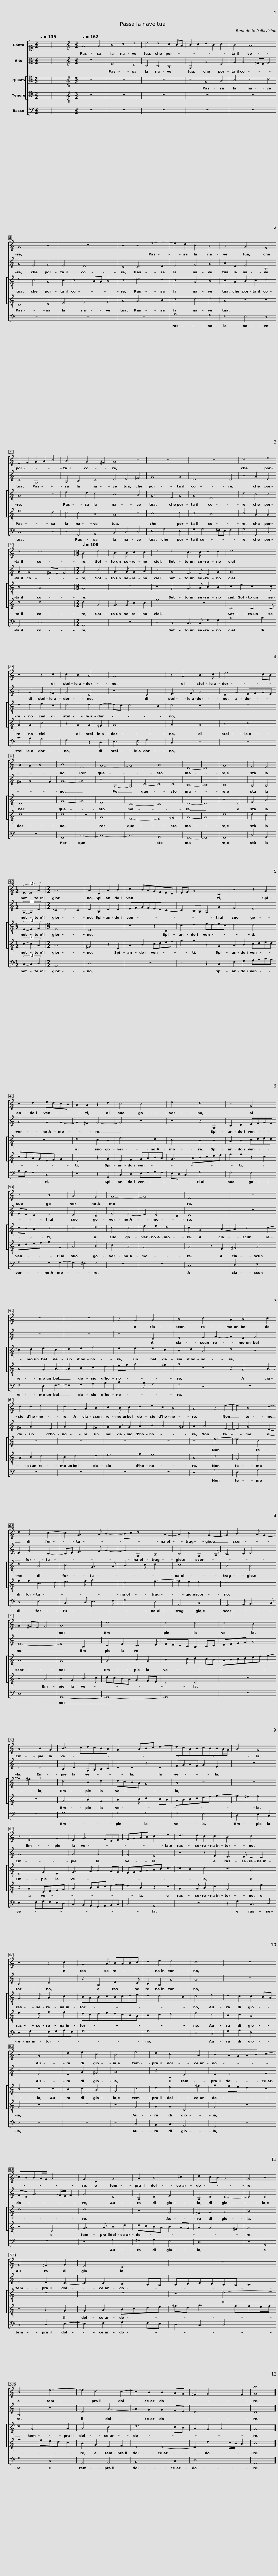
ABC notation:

X:1
%%score [ 1 2 [ 3 4 ] 5 ]
L:1/8
Q:1/4=135
M:2/2
I:linebreak $
K:C
V:1 alto1
V:2 alto
V:3 tenor
V:4 tenor
V:5 bass
V:1
 x8 | x8 |[M:3/2][K:treble][Q:1/4=162] G8 A4 | B4 c4 d4 | e4 d4 c2 BA | %5
 B2 c2 d2 B2 c4 | B4 A8 |$ G8 z4 | z12 | z4 z4 e4- | %10
 e2 d2 c4 B4 | A4 G4 F4 | E2 F2 G2 A2 B4 |$ A6 G4 ^F2 | G8 z4 | %15
 z12 | z12 | d8 e4 | d4 d8 |$[M:2/2][Q:1/4=108][Q:1/4=108] B4 d4 | %20
 B3 B c2 c2 | d4 e4 | c3 c d2 d2 | e8 | z4 z2 c2 | %25
 c2 B2 A4 |$ G8 | z2 G2 B3 c | d6 cB | A2 G2 A4 | %30
 B8 | E8 | G8- | G8 | A8 |$ %35
 D8- | D8 | G8 | F4 E4 |[M:1/2] (3E2- E2 A2 | %40
[M:2/2] A8 | A2 D2 A2 B2 | c2 BAGFED |$ EF G4 C2 | z4 z2 G2 | %45
 c2 d2 edcB | A2 A2 z2 d2 | c4 B4 | e4 d4 | z4 G4 |$ %50
 c4 B4 | A4 G4 | G8- | G8 | E8 | %55
 z8 | z8 | z8 |$ z2 G2 A4 | B4 c4 | %60
 A2 B4 c2 | d2 d2 e4 | d2 G2 A2 B2 | c3 B c2 d2 | e2 c2 B4 |$ %65
 A4 z2 e2- | e2 B4 d2- | d2 A4 c2- | c2 G3 A B2- | Bc d4 A2- | %70
 A2 c4 G2- | G2 B3 A G2- |$ G2 ^FE F4 | G8 | d8 | %75
 d4 d4 | c4 B4 | A4 B2 G2 | B3 cdcBA |$ G3 ABc d2- | %80
 dcABcBBA/G/ | A4 G4 | z2 E4 G2 | E2 G3 FDE | FGAB c2 e2 | %85
 d3 d c2 c2 |$ B4 c4 | z4 z2 c2 | G3 A BABc | d2 e2 d4 | %90
 c8 | z8 |$ z4 G4 | d2 e2 c4 | B4 e4 | %95
 d2 c4 A2 | B2 AGAB c2- | cBBA/G/ A4 |$ G2 D2 G4 | A2 B4 ^c2 | %100
 d2 cB A4 | G4 z4 | G4 ^F2 G2 | E4 D4 |$ z8 | %105
 B4 e4- | e2 d4 c2- | c2 B2 B2 AG | ^F2 G4 F2 | !fermata!G8 |] %110
V:2
 x8 | x8 |[M:3/2][K:treble] z12 | E8 D4 | C4 B,4 A,4 | %5
 G,4 G4 E4 | G2 G4 ^FE F4 |$ G4 E4 F4 | E4 D8 | C4 C6 D2 | %10
 E4 F4 G4 | A2 D2 E4 A,4 | C4 G,8 |$ A,4 B,4 C4 | D4 E4 ^F4 | %15
 G8 G4 | D8 D4 | z4 G4 E4 | G2 G4 ^FE F4 |$[M:2/2] G4 B4 | %20
 G3 G G2 A2 | B4 G4 | E3 E D2 G2 | G8 | z2 G2 G2 ^F2 | %25
 G4 D4 |$ z4 D4 | E3 F G4 | D2 G2 EFGE | ^F2 G4 F2 | %30
 G8- | G8 | z4 G,4- | G,4 C4- | C4 C4 |$ %35
 B,8- | B,8 | B,8 | A,4 A,4 |[M:1/2] (3G,2- G,2 D2 | %40
[M:2/2] ^C2 D4 C2 | D2 A,2 D2 D2 | EFGFED C2- |$ C2 B,A, G,2 G2 | F4 E4 | %45
 A4 G2 G2- | G2 ^F2 G4- | G4 z4 | z4 z2 G,2 | C2 D2 EFGF |$ %50
 ED C2 D4 | C4 B,4 | E4 D4- | D2 C4 B,2 | C8 | %55
 z8 | z8 | z8 |$ z4 C4 | D4 E2 F2- | %60
 F2 D2 E4 | ^F2 G4 E2 | G4 E2 ^F2 | G3 G G2 A2 | B2 A4 ^G2 |$ %65
 A2 A4 E2- | E2 G4 D2- | D2 F4 C2- | CD E3 F G2- | G2 G,2 A,4 | %70
 C4 G,3 A, | B,3 C D4 |$ D8- | D4 G,4 | B,2 D2 B,3 C | %75
 DCB,A, G,2 A,B, | CDEF G4 | D4 D4 | B,2 D2 G,A,B,C |$ D2 D2 z2 D2 | %80
 FGAF G2 E2 | z8 | G8 | G4 G4 | F4 E4 | %85
 z4 z2 E2 |$ D3 D C2 C2 | B,4 C4 | z2 G,2 D3 C | B,2 G,2 G4 | %90
 G8 | z8 |$ z4 E4 | D2 G2 ^F4 | G8 | %95
 z2 G,2 C4 | D2 D4 E2 | FD G3 ^F/E/ F2 |$ G4 D4 | A,2 D2 E4 | %100
 A,2 D2 D4- | D4 D4 | E4 D2 C2- | C2 C2 B,2 A,G, |$ A,B,CB,A,G, A,2 | %105
 G,4 z4 | D4 A4- | A2 G2 G2 FE | D8 | D8 |] %110
V:3
 x8 | x8 |[M:3/2][K:treble-8] z12 | z12 | z12 | %5
 z4 G4 A4 | B4 c4 d4 |$ e4 c4 A4 | c2 c4 BA B4 | c4 e6 d2 | %10
 c4 A4 B4 | c2 A2 B2 c2 d4 | G8 z4 |$ e6 d2 c4 | B8 A4 | %15
 G6 E2 G4 | G4 D8 | d4 B4 c4 | B4 A8 |$[M:2/2] G8 | %20
 z8 | z4 G4 | G3 A B2 B2 | c2 e2 c3 c | d2 d2 e2 c2 | %25
 d4 d2 d2- |$ dc c4 B2 | c4 z4 | z8 | D8 | %30
 G8- | G8 | E8 | C8- | C8 |$ %35
 D8- | D8 | z4 D4 | F4 A4 |[M:1/2] (3E2- E2 F2 | %40
[M:2/2] E8 | D8 | z4 z2 C2 |$ c2 d2 edec | d4 c4 | %45
 z8 | d4 c2 B2 | e6 d2 | c4 B2 B2 | A2 B2 cded |$ %50
 cB A2 B4 | z4 d4 | c4 B4 | e2 e2 d4 | c2 G4 A2- | %55
 A2 B4 c2- | c2 d2 e2 c2 | d2 e2 f4 |$ e2 e2 e2 c2 | B2 d2 A4 | %60
 d4 z4 | z8 | z8 | z8 | z8 |$ %65
 z4 e4- | e4 B4 | d4 A4 | c4 G3 A | B3 c d4 | %70
 c8 | B4 B4 |$ A8 | G8 | G4 B2 G2 | %75
 B3 c d2 cB | ABcdef g2- | g2 ^f2 g4 | d4 B2 d2 |$ dcBA G4 | %80
 A4 z4 | z8 | C4 E2 C2 | E3 F G2 FE | DEFGAB c2- | %85
 c2 B2 c4 |$ z4 G4 | G3 G A2 c2 | BABcBcde | d2 c4 B2 | %90
 c4 e4 | d2 c2 c2 BA |$ B4 c2 c2 | B2 c2 A4 | G4 c4 | %95
 d2 e4 ^f2 | g2 fe d2 c2 | d8 |$ d8 | z4 G4 | %100
 ^F2 G2 A4 | B8 | z8 | z8 |$ z4 d4- | %105
 d2 G4 A2 | B4 c4 | d6 cB | A2 G2 A4 | G8 |] %110
V:4
 x8 | x8 |[M:3/2][K:treble-8] z12 | z12 | z12 | %5
 z12 | z12 |$ C8 D4 | E4 F4 G4 | A4 A6 B2 | %10
 c4 c4 d4 | A4 z4 z4 | e8 d4 |$ c4 B4 A4 | G8 z4 | %15
 B8 c4 | B4 A8 | B4 G4 G4 | d4 d8 |$[M:2/2] d4 G4 | %20
 G3 G c2 c2 | g8 | z8 | C4 C3 C | G2 G2 c4 | %25
 z2 G2 G2 ^F2 |$ G8 | G4 G4 | B4 c4 | d8 | %30
 d8 | z8 | G8 | E8- | E4 ^F4 |$ %35
 G8- | G8 | d8 | d4 c4 |[M:1/2] (3c2- c2 A2 | %40
[M:2/2] A8 | ^F4 z2 D2 | A2 B2 cdef |$ g2 g2 z2 G2 | A2 B2 cded | %45
 cBAGEF G2 | D4 z2 G2 | E2 F2 GABA | G3 ABcde | f2 f2 z2 c2 |$ %50
 cdef g2 G2 | A4 B4 | c4 G4 | G8 | G4 z2 E2 | %55
 ^F4 G4 | A4 G2 A2- | A2 B2 c2 d2 |$ ef g4 ^f2 | g4 z4 | %60
 z2 G4 A2- | A2 B2 c4 | B2 c4 d2 | e6 f2 | e8 |$ %65
 A4 c4 | G4 d4 | f2 f2 c3 d | e3 f g4 | d4 f4- | %70
 f2 e2 e4 | d8 |$ z4 A4 | B2 G2 B3 c | dcBA G2 FE | %75
 D4 D4 | z8 | z8 | G4 B2 G2 |$ B3 c d2 cB | %80
 ABcdef g2- | g2 ^f2 g4 | z2 G2 CDEF | G3 ABc d2- | d2 A2 z2 c2 | %85
 G3 G A2 c2 |$ G4 E2 e2 | e3 d f2 f2 | dcdedcBA | B2 c2 d4 | %90
 e4 c4 | B2 c2 A4 |$ G4 z4 | z8 | z4 G4 | %95
 G2 G2 C4 | G4 z4 | z4 D4 |$ G3 A B2 d2 | dcBA B2 AG | %100
 A2 G4 ^F2 | G8 | z4 z2 G2 | G2 A2 Bcde |$ ^fd g3 ffe/f/ | %105
 g3 fed c2 | B2 G2 E2 F2 | D4 D4- | D2 d3 c/B/ A2 | B8 |] %110
V:5
 x8 | x8 |[M:3/2] z12 | z12 | z12 | %5
 z12 | z12 |$ z12 | z12 | z12 | %10
 A,8 G,4 | F,4 E,4 D,4 | C,8 z4 |$ z4 G,,4 A,,4 | B,,4 C,4 D,4 | %15
 E,4 G,4 E,4 | G,2 G,4 ^F,E, F,4 | G,4 G,,4 C,4 | G,,4 D,8 |$[M:2/2] G,,8 | %20
 z8 | z4 C,4 | C,3 C, G,2 G,2 | C6 C2 | C2 B,2 A,4 | %25
 G,4 z2 D,2 |$ E,3 F, G,4 | C,4 z4 | z8 | z8 | %30
 G,,8 | C,8- | C,8- | C,8 | A,,8 |$ %35
 G,,8- | G,,8 | G,,8 | D,4 A,,4 |[M:1/2] (3C,2- C,2 D,2 | %40
[M:2/2] A,,8 | D,8 | z8 |$ z4 z2 C,2 | F,2 G,2 A,B,CB, | %45
 A,G, F,2 C,4 | z4 z2 G,,2 | C,2 D,2 E,F,G,F, | E,D, C,2 G,4 | F,4 E,4 |$ %50
 A,4 G,2 G,2- | G,2 ^F,2 G,4 | z8 | z8 | C,8 | %55
 D,4 E,4 | F,4 E,2 F,2- | F,2 G,2 A,2 B,2 |$ C3 B, A,4 | G,4 z4 | %60
 z8 | z8 | z8 | z8 | z8 |$ %65
 z4 A,4 | E,4 G,4 | D,4 F,4 | C,3 D, E,3 F, | G,4 D,4 | %70
 A,,4 C,4 | G,,3 A,, B,,3 C, |$ D,8 | G,,8- | G,,8- | %75
 G,,8 | z8 | z8 | G,8 |$ G,4 G,4 | %80
 F,4 E,4 | D,4 E,2 C,2 | E,3 F,G,F,E,D, | C,2 B,,A,,G,,A,,B,,C, | D,4 A,,4 | %85
 z8 |$ z2 G,2 C,3 D, | E,2 G,2 F,G,A,F, | G,8 | G,8 | %90
 z4 C,4 | G,2 A,2 F,4 |$ E,4 z4 | z8 | z4 C,4 | %95
 B,,2 C,2 A,,4 | G,,4 z4 | z8 |$ z4 G,4 | ^F,2 G,2 E,4 | %100
 D,8 | z4 G,,4 | C,4 D,2 E,2- | E,2 F,2 G,2 F,E, |$ D,2 C,2 D,4 | %105
 G,4 C,4 | G,,4 A,,4 | B,,6 C,2 | D,8 | G,,8 |] %110
